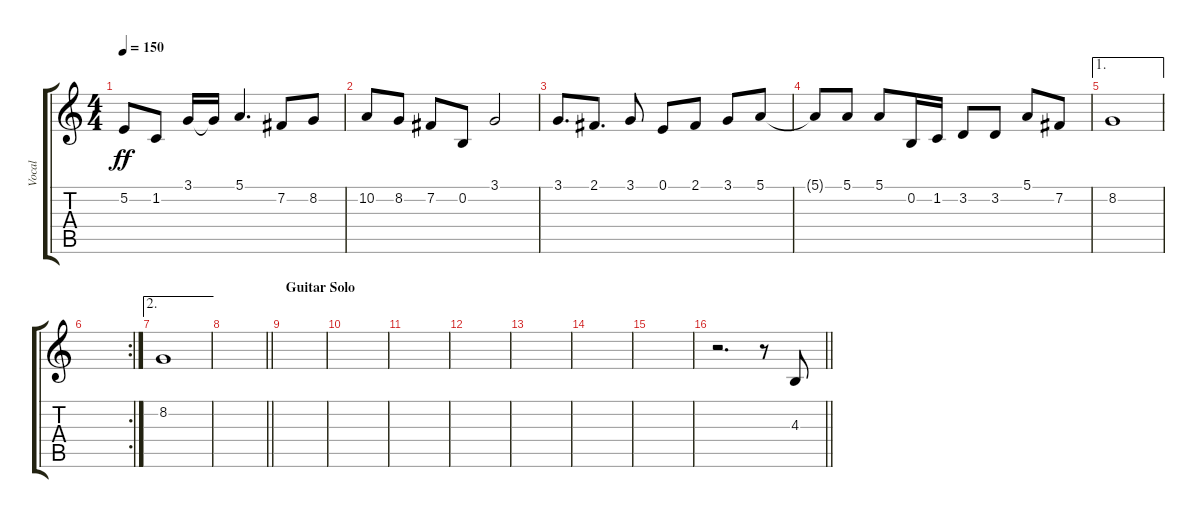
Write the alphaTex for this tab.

\track ("Vocal" "Vocal") {instrument synthbrass1 bank 9}
\staff {score tabs}
\tuning (E4 B3 G3 D3 A2 E2) {hide}
\ts (4 4)
\tempo 150
\clef g2
\ks c
5.2.8{dy ff} 1.2.8 3.1.16 3.1{t}.16 5.1.4{d} 7.2.8 8.2.8 |
10.2.8 8.2.8 7.2.8 0.2.8 3.1.2 |
3.1.8{d} 2.1.8{d} 3.1.8 0.1.8 2.1.8 3.1.8 5.1.8 |
5.1{t}.8 5.1.8 5.1.8 0.2.16 1.2.16 3.2.8 3.2.8 5.1.8 7.2.8 |
\ae 1
8.2.1 |
\rc 2
|
\ae 2
8.2.1 |
\barLineRight lightlight
|
\section ("" "Guitar Solo")
|
|
|
|
|
|
|
\barLineRight lightlight
r.2{d} r.8 4.3.8
